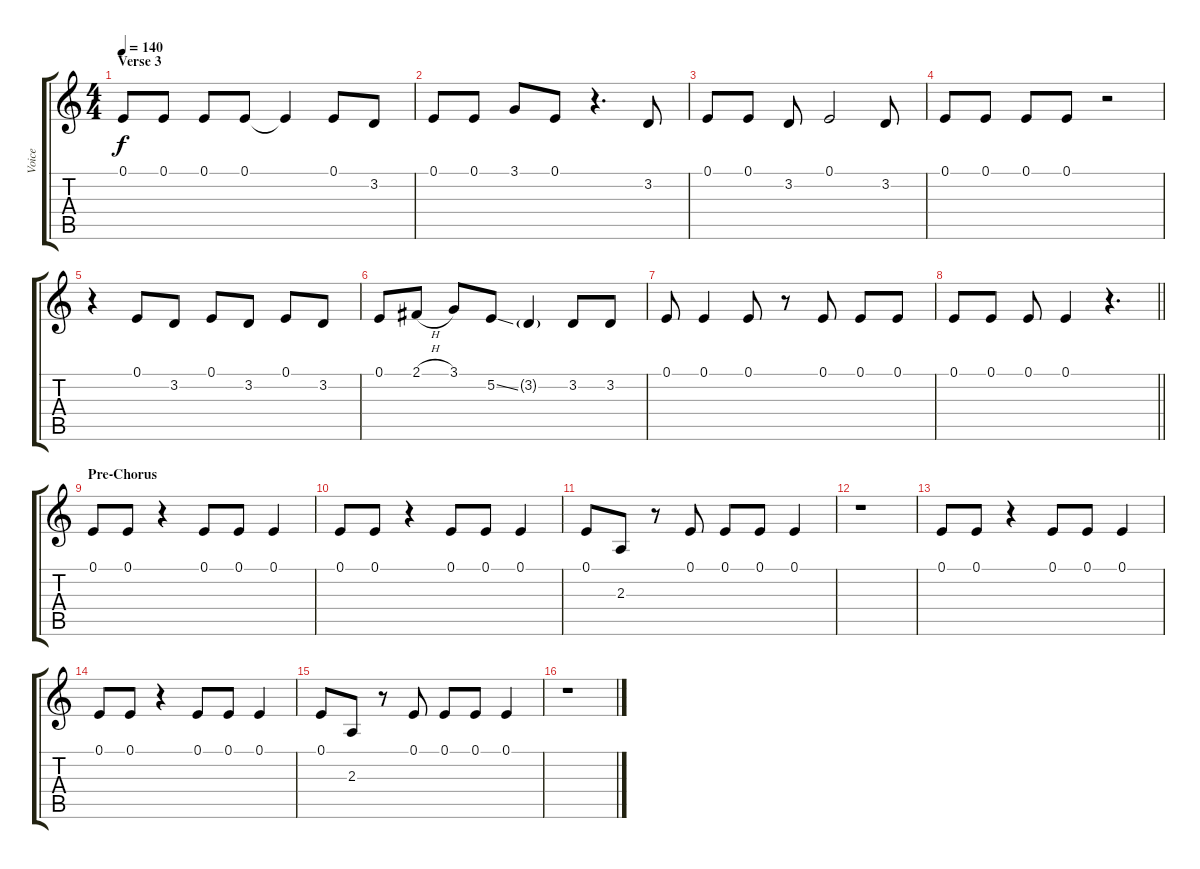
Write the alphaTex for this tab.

\track ("Voice" "Voice") {instrument lead6voice}
\staff {score tabs}
\tuning (E4 B3 G3 D3 A2 E2) {hide}
\ts (4 4)
\section ("" "Verse 3")
\tempo 140
\clef g2
\ks c
0.1.8{dy f} 0.1.8 0.1.8 0.1.8 0.1{t}.4 0.1.8 3.2.8 |
0.1.8 0.1.8 3.1.8 0.1.8 r.4{d} 3.2.8 |
0.1.8 0.1.8 3.2.8 0.1.2 3.2.8 |
0.1.8 0.1.8 0.1.8 0.1.8 r.2 |
r.4 0.1.8 3.2.8 0.1.8 3.2.8 0.1.8 3.2.8 |
0.1.8 2.1{h}.8 3.1.8 5.2{ss}.8 3.2{g}.4 3.2.8 3.2.8 |
0.1.8 0.1.4 0.1.8 r.8 0.1.8 0.1.8 0.1.8 |
\barLineRight lightlight
0.1.8 0.1.8 0.1.8 0.1.4 r.4{d} |
\section ("" "Pre-Chorus")
0.1.8 0.1.8 r.4 0.1.8 0.1.8 0.1.4 |
0.1.8 0.1.8 r.4 0.1.8 0.1.8 0.1.4 |
0.1.8 2.3.8 r.8 0.1.8 0.1.8 0.1.8 0.1.4 |
r.1 |
0.1.8 0.1.8 r.4 0.1.8 0.1.8 0.1.4 |
0.1.8 0.1.8 r.4 0.1.8 0.1.8 0.1.4 |
0.1.8 2.3.8 r.8 0.1.8 0.1.8 0.1.8 0.1.4 |
r.1
